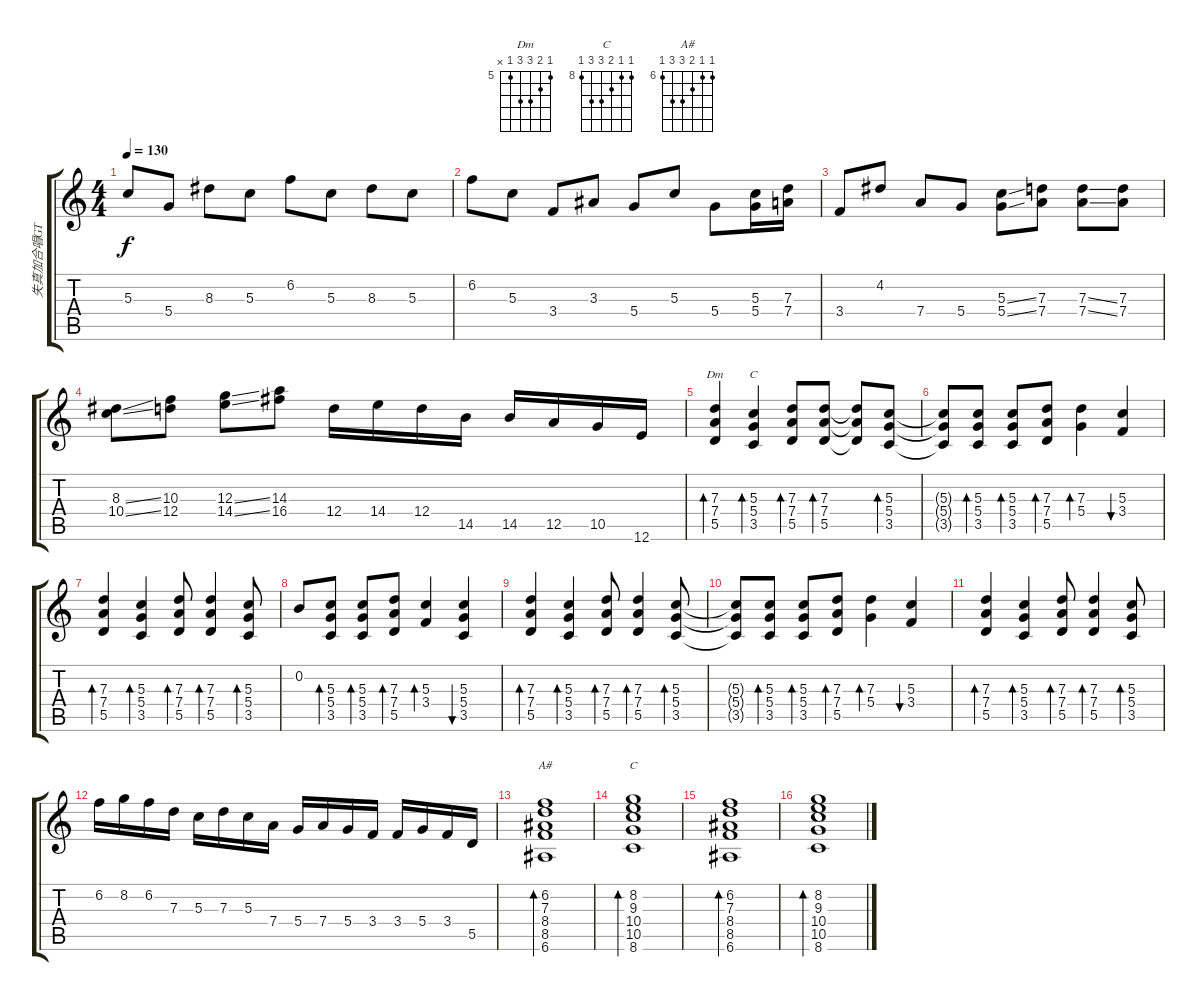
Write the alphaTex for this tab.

\track ("失真加合唱GT" "失真加合唱GT") {instrument distortionguitar}
\staff {score tabs}
\tuning (E4 B3 G3 D3 A2 E2) {hide}
\chord ("Dm" 5 6 7 7 5 x) {firstfret 5}
\chord ("C" 3 5 5 5 3 x)
\chord ("A#" 6 6 7 8 8 6) {firstfret 6}
\chord ("C" 8 8 9 10 10 8) {firstfret 8}
\ts (4 4)
\tempo 130
\clef g2
\ks c
5.3.8{dy f} 5.4.8 8.3.8 5.3.8 6.2.8 5.3.8 8.3.8 5.3.8 |
6.2.8 5.3.8 3.4.8 3.3.8 5.4.8 5.3.8 5.4.8 (5.3 5.4).16 (7.3 7.4).16 |
3.4.8 4.2.8 7.4.8 5.4.8 (5.3{ss} 5.4{ss}).8 (7.3 7.4).8 (7.3{ss} 7.4{ss}).8 (7.3 7.4).8 |
(8.3{ss} 10.4{ss}).8 (10.3 12.4).8 (12.3{ss} 14.4{ss}).8 (14.3 16.4).8 12.4.16 14.4.16 12.4.16 14.5.16 14.5.16 12.5.16 10.5.16 12.6.16 |
(7.3 7.4 5.5).4{bd 30 ch "Dm"} (5.3 5.4 3.5).4{bd 30 ch "C"} (7.3 7.4 5.5).8{bd 30} (7.3 7.4 5.5).8{bd 30} (7.3{t} 7.4{t} 5.5{t}).8 (5.3 5.4 3.5).8{bd 30} |
(5.3{t} 5.4{t} 3.5{t}).8 (5.3 5.4 3.5).8{bd 30} (5.3 5.4 3.5).8{bd 30} (7.3 7.4 5.5).8{bd 30} (7.3 5.4).4{bd 30} (5.3 3.4).4{bu 30} |
(7.3 7.4 5.5).4{bd 30} (5.3 5.4 3.5).4{bd 30} (7.3 7.4 5.5).8{bd 30} (7.3 7.4 5.5).4{bd 30} (5.3 5.4 3.5).8{bd 30} |
0.2.8 (5.3 5.4 3.5).8{bd 30} (5.3 5.4 3.5).8{bd 30} (7.3 7.4 5.5).8{bd 30} (5.3 3.4).4{bd 30} (5.3 5.4 3.5).4{bu 30} |
(7.3 7.4 5.5).4{bd 30} (5.3 5.4 3.5).4{bd 30} (7.3 7.4 5.5).8{bd 30} (7.3 7.4 5.5).4{bd 30} (5.3 5.4 3.5).8{bd 30} |
(5.3{t} 5.4{t} 3.5{t}).8 (5.3 5.4 3.5).8{bd 30} (5.3 5.4 3.5).8{bd 30} (7.3 7.4 5.5).8{bd 30} (7.3 5.4).4{bd 30} (5.3 3.4).4{bu 30} |
(7.3 7.4 5.5).4{bd 30} (5.3 5.4 3.5).4{bd 30} (7.3 7.4 5.5).8{bd 30} (7.3 7.4 5.5).4{bd 30} (5.3 5.4 3.5).8{bd 30} |
6.2.16 8.2.16 6.2.16 7.3.16 5.3.16 7.3.16 5.3.16 7.4.16 5.4.16 7.4.16 5.4.16 3.4.16 3.4.16 5.4.16 3.4.16 5.5.16 |
(6.2 7.3 8.4 8.5 6.6).1{bd 30 ch "A#" volume 12} |
(8.2 9.3 10.4 10.5 8.6).1{bd 30 ch "C" volume 12} |
(6.2 7.3 8.4 8.5 6.6).1{bd 30 volume 12} |
(8.2 9.3 10.4 10.5 8.6).1{bd 30 volume 12}
